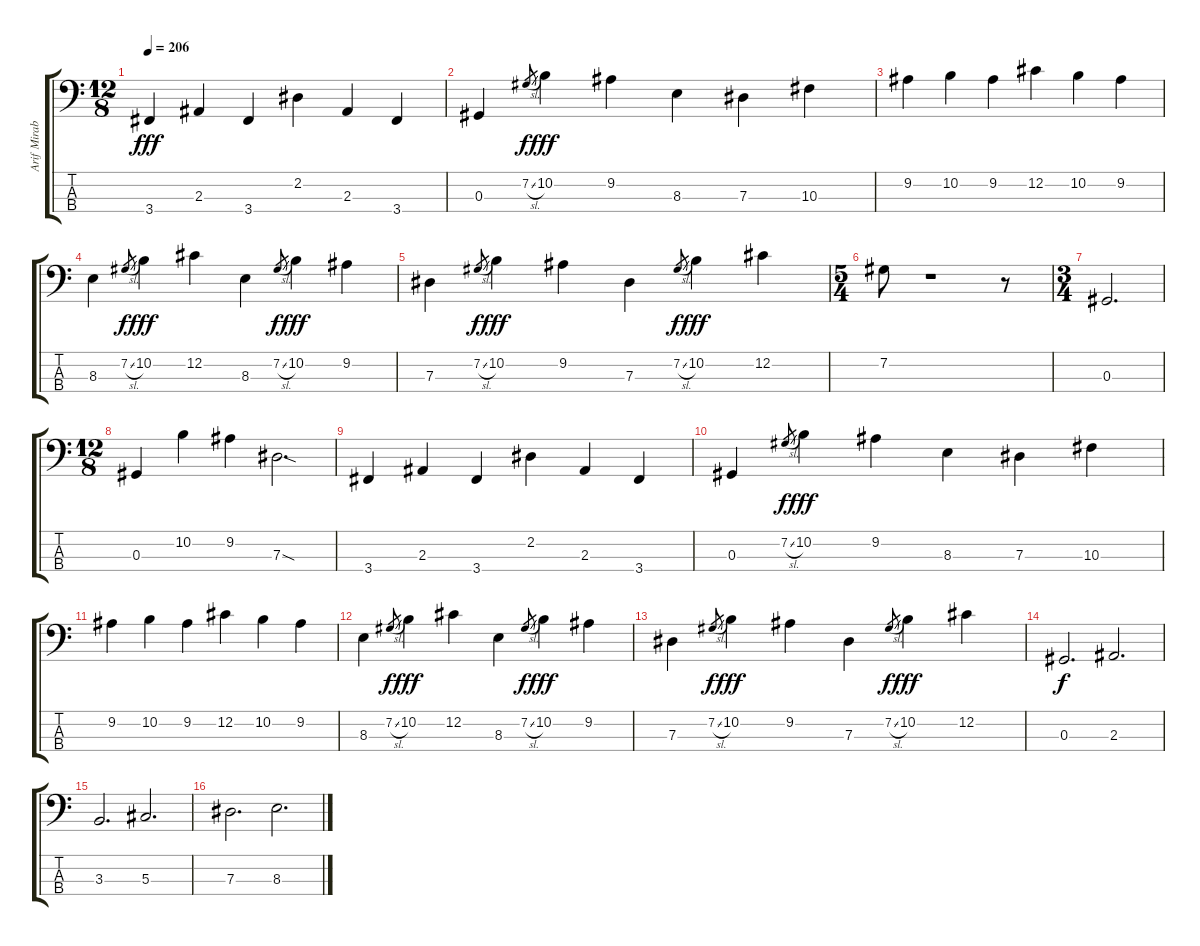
\track ("Arif Mirabdolbaghi" "Arif Mirab") {instrument electricbassfinger}
\staff {score tabs}
\tuning (Gb2 Db2 Ab1 Eb1) {hide}
\ts (12 8)
\tempo 206
\clef f4
\ks c
3.4.4{dy fff} 2.3.4 3.4.4 2.2.4 2.3.4 3.4.4 |
0.3.4 7.2{sl}.8{gr dy f} 10.2.4{dy fff} 9.2.4 8.3.4 7.3.4 10.3.4 |
9.2.4 10.2.4 9.2.4 12.2.4 10.2.4 9.2.4 |
8.3.4 7.2{sl}.8{gr dy f} 10.2.4{dy fff} 12.2.4 8.3.4 7.2{sl}.8{gr dy f} 10.2.4{dy fff} 9.2.4 |
7.3.4 7.2{sl}.8{gr dy f} 10.2.4{dy fff} 9.2.4 7.3.4 7.2{sl}.8{gr dy f} 10.2.4{dy fff} 12.2.4 |
\ts (5 4)
7.2.8 r.1 r.8 |
\ts (3 4)
0.3.2{d} |
\ts (12 8)
0.3.4 10.2.4 9.2.4 7.3{sod}.2{d} |
3.4.4 2.3.4 3.4.4 2.2.4 2.3.4 3.4.4 |
0.3.4 7.2{sl}.8{gr dy f} 10.2.4{dy fff} 9.2.4 8.3.4 7.3.4 10.3.4 |
9.2.4 10.2.4 9.2.4 12.2.4 10.2.4 9.2.4 |
8.3.4 7.2{sl}.8{gr dy f} 10.2.4{dy fff} 12.2.4 8.3.4 7.2{sl}.8{gr dy f} 10.2.4{dy fff} 9.2.4 |
7.3.4 7.2{sl}.8{gr dy f} 10.2.4{dy fff} 9.2.4 7.3.4 7.2{sl}.8{gr dy f} 10.2.4{dy fff} 12.2.4 |
0.3.2{d dy f} 2.3.2{d} |
3.3.2{d} 5.3.2{d} |
7.3.2{d} 8.3.2{d}
